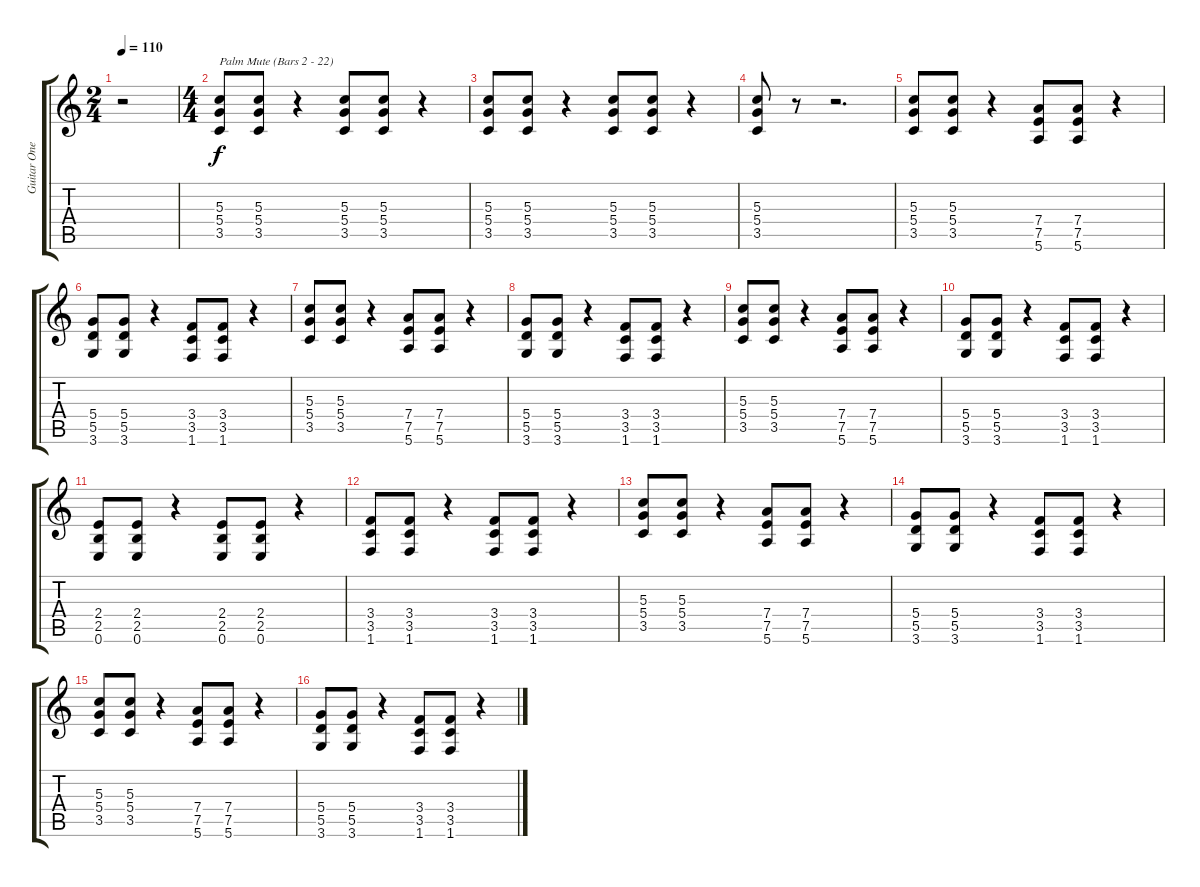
\track ("Guitar One" "Guitar One") {instrument distortionguitar}
\staff {score tabs}
\tuning (E4 B3 G3 D3 A2 E2) {hide}
\ts (2 4)
\tempo 110
\clef g2
\ks c
r.2{dy f instrument distortionguitar} |
\ts (4 4)
(5.3 5.4 3.5).8{txt "Palm Mute (Bars 2 - 22)"} (5.3 5.4 3.5).8 r.4 (5.3 5.4 3.5).8 (5.3 5.4 3.5).8 r.4 |
(5.3 5.4 3.5).8 (5.3 5.4 3.5).8 r.4 (5.3 5.4 3.5).8 (5.3 5.4 3.5).8 r.4 |
(5.3 5.4 3.5).8 r.8 r.2{d} |
(5.3 5.4 3.5).8 (5.3 5.4 3.5).8 r.4 (7.4 7.5 5.6).8 (7.4 7.5 5.6).8 r.4 |
(5.4 5.5 3.6).8 (5.4 5.5 3.6).8 r.4 (3.4 3.5 1.6).8 (3.4 3.5 1.6).8 r.4 |
(5.3 5.4 3.5).8 (5.3 5.4 3.5).8 r.4 (7.4 7.5 5.6).8 (7.4 7.5 5.6).8 r.4 |
(5.4 5.5 3.6).8 (5.4 5.5 3.6).8 r.4 (3.4 3.5 1.6).8 (3.4 3.5 1.6).8 r.4 |
(5.3 5.4 3.5).8 (5.3 5.4 3.5).8 r.4 (7.4 7.5 5.6).8 (7.4 7.5 5.6).8 r.4 |
(5.4 5.5 3.6).8 (5.4 5.5 3.6).8 r.4 (3.4 3.5 1.6).8 (3.4 3.5 1.6).8 r.4 |
(2.4 2.5 0.6).8 (2.4 2.5 0.6).8 r.4 (2.4 2.5 0.6).8 (2.4 2.5 0.6).8 r.4 |
(3.4 3.5 1.6).8 (3.4 3.5 1.6).8 r.4 (3.4 3.5 1.6).8 (3.4 3.5 1.6).8 r.4 |
(5.3 5.4 3.5).8 (5.3 5.4 3.5).8 r.4 (7.4 7.5 5.6).8 (7.4 7.5 5.6).8 r.4 |
(5.4 5.5 3.6).8 (5.4 5.5 3.6).8 r.4 (3.4 3.5 1.6).8 (3.4 3.5 1.6).8 r.4 |
(5.3 5.4 3.5).8 (5.3 5.4 3.5).8 r.4 (7.4 7.5 5.6).8 (7.4 7.5 5.6).8 r.4 |
(5.4 5.5 3.6).8 (5.4 5.5 3.6).8 r.4 (3.4 3.5 1.6).8 (3.4 3.5 1.6).8 r.4
